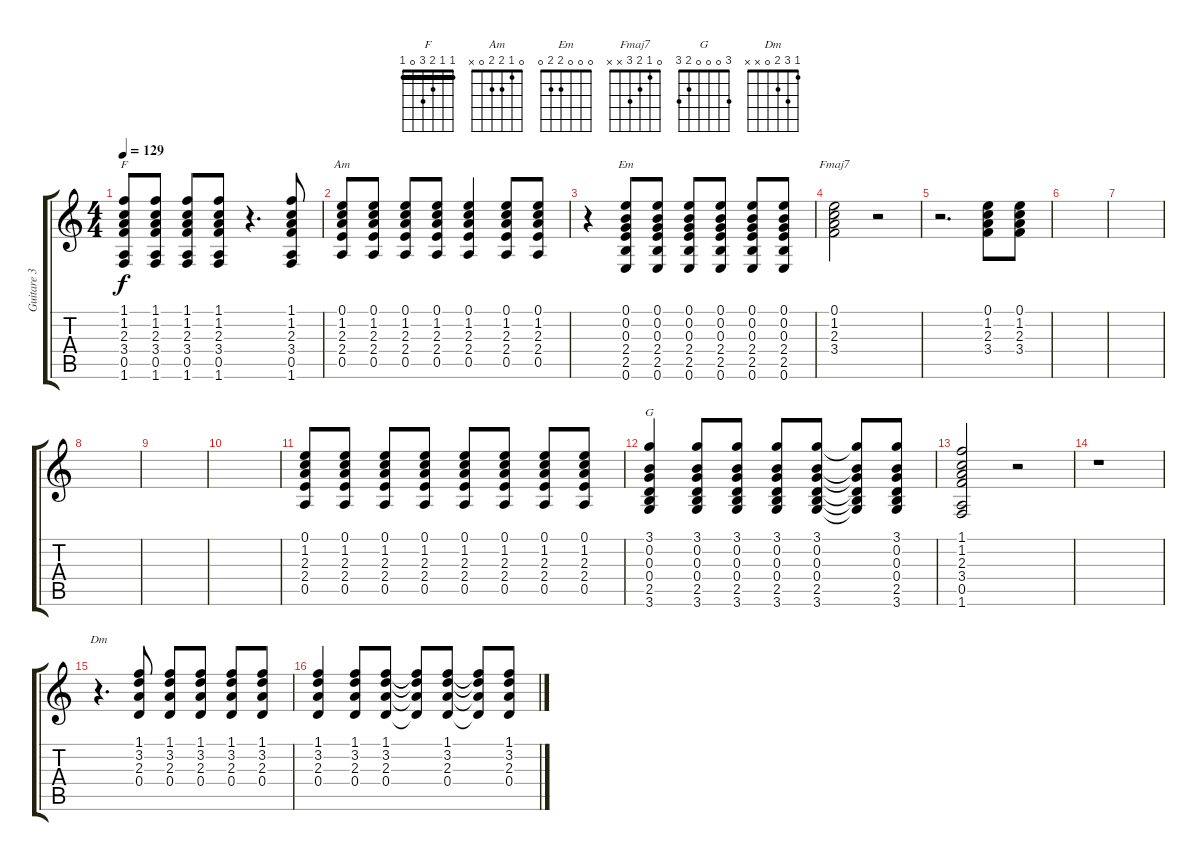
\track ("Guitare 3" "Guitare 3") {instrument acousticguitarnylon}
\staff {score tabs}
\tuning (E4 B3 G3 D3 A2 E2) {hide}
\chord ("F" 1 1 2 3 0 1) {barre 1}
\chord ("Am" 0 1 2 2 0 x)
\chord ("Em" 0 0 0 2 2 0)
\chord ("Fmaj7" 0 1 2 3 x x)
\chord ("G" 3 0 0 0 2 3)
\chord ("Dm" 1 3 2 0 x x)
\ts (4 4)
\tempo 129
\clef g2
\ks c
(1.1 1.2 2.3 3.4 0.5 1.6).8{ch "F" dy f} (1.1 1.2 2.3 3.4 0.5 1.6).8 (1.1 1.2 2.3 3.4 0.5 1.6).8 (1.1 1.2 2.3 3.4 0.5 1.6).8 r.4{d} (1.1 1.2 2.3 3.4 0.5 1.6).8 |
(0.1 1.2 2.3 2.4 0.5).8{ch "Am"} (0.1 1.2 2.3 2.4 0.5).8 (0.1 1.2 2.3 2.4 0.5).8 (0.1 1.2 2.3 2.4 0.5).8 (0.1 1.2 2.3 2.4 0.5).4 (0.1 1.2 2.3 2.4 0.5).8 (0.1 1.2 2.3 2.4 0.5).8 |
r.4 (0.1 0.2 0.3 2.4 2.5 0.6).8{ch "Em"} (0.1 0.2 0.3 2.4 2.5 0.6).8 (0.1 0.2 0.3 2.4 2.5 0.6).8 (0.1 0.2 0.3 2.4 2.5 0.6).8 (0.1 0.2 0.3 2.4 2.5 0.6).8 (0.1 0.2 0.3 2.4 2.5 0.6).8 |
(0.1 1.2 2.3 3.4).2{ch "Fmaj7"} r.2 |
r.2{d} (0.1 1.2 2.3 3.4).8 (0.1 1.2 2.3 3.4).8 |
|
|
|
|
|
(0.1 1.2 2.3 2.4 0.5).8 (0.1 1.2 2.3 2.4 0.5).8 (0.1 1.2 2.3 2.4 0.5).8 (0.1 1.2 2.3 2.4 0.5).8 (0.1 1.2 2.3 2.4 0.5).8 (0.1 1.2 2.3 2.4 0.5).8 (0.1 1.2 2.3 2.4 0.5).8 (0.1 1.2 2.3 2.4 0.5).8 |
(3.1 0.2 0.3 0.4 2.5 3.6).4{ch "G"} (3.1 0.2 0.3 0.4 2.5 3.6).8 (3.1 0.2 0.3 0.4 2.5 3.6).8 (3.1 0.2 0.3 0.4 2.5 3.6).8 (3.1 0.2 0.3 0.4 2.5 3.6).8 (3.1{t} 0.2{t} 0.3{t} 0.4{t} 2.5{t} 3.6{t}).8 (3.1 0.2 0.3 0.4 2.5 3.6).8 |
(1.1 1.2 2.3 3.4 0.5 1.6).2 r.2 |
r.1 |
r.4{d ch "Dm"} (1.1 3.2 2.3 0.4).8 (1.1 3.2 2.3 0.4).8 (1.1 3.2 2.3 0.4).8 (1.1 3.2 2.3 0.4).8 (1.1 3.2 2.3 0.4).8 |
(1.1 3.2 2.3 0.4).4 (1.1 3.2 2.3 0.4).8 (1.1 3.2 2.3 0.4).8 (1.1{t} 3.2{t} 2.3{t} 0.4{t}).8 (1.1 3.2 2.3 0.4).8 (1.1{t} 3.2{t} 2.3{t} 0.4{t}).8 (1.1 3.2 2.3 0.4).8
